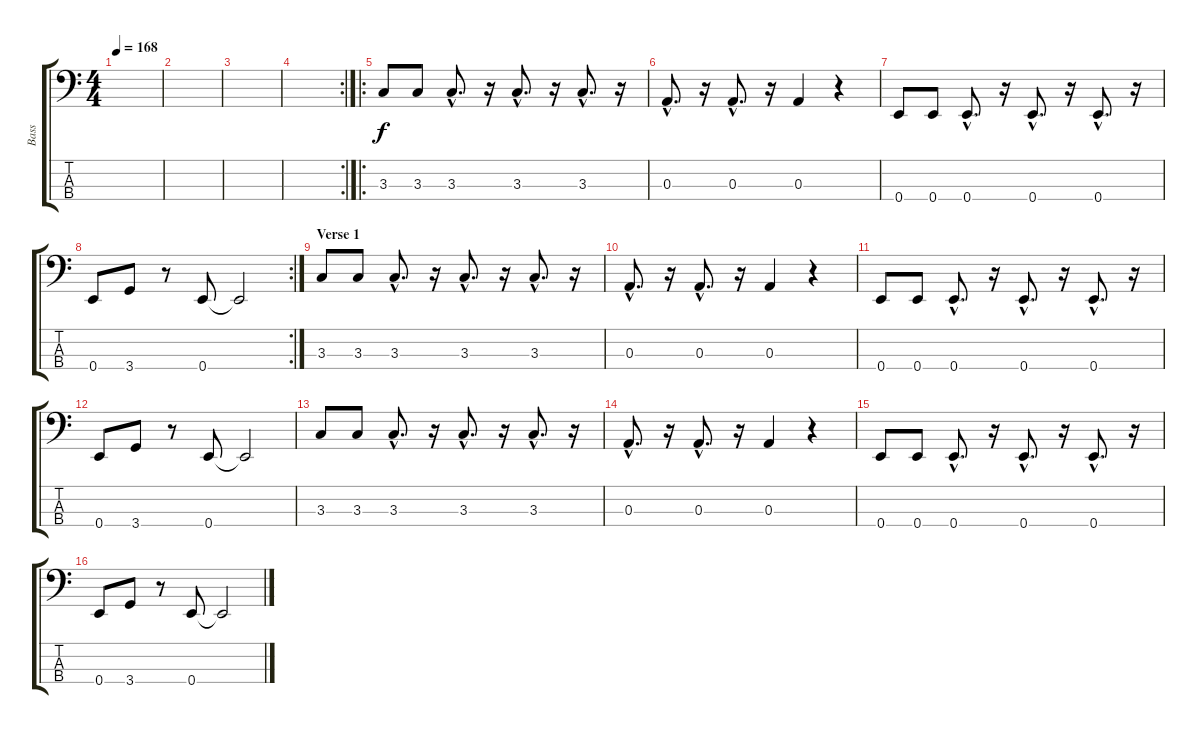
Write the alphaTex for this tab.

\track ("Bass" "Bass") {instrument electricbassfinger}
\staff {score tabs}
\tuning (G2 D2 A1 E1) {hide}
\ts (4 4)
\tempo 168
\clef f4
\ks c
|
|
|
\rc 2
|
\ro
3.3.8 3.3.8 3.3{hac}.8{d} r.16 3.3{hac}.8{d} r.16 3.3{hac}.8{d} r.16 |
0.3{hac}.8{d} r.16 0.3{hac}.8{d} r.16 0.3.4 r.4 |
0.4.8 0.4.8 0.4{hac}.8{d} r.16 0.4{hac}.8{d} r.16 0.4{hac}.8{d} r.16 |
\rc 2
0.4.8 3.4.8 r.8 0.4.8 0.4{t}.2 |
\section ("" "Verse 1")
3.3.8 3.3.8 3.3{hac}.8{d} r.16 3.3{hac}.8{d} r.16 3.3{hac}.8{d} r.16 |
0.3{hac}.8{d} r.16 0.3{hac}.8{d} r.16 0.3.4 r.4 |
0.4.8 0.4.8 0.4{hac}.8{d} r.16 0.4{hac}.8{d} r.16 0.4{hac}.8{d} r.16 |
0.4.8 3.4.8 r.8 0.4.8 0.4{t}.2 |
3.3.8 3.3.8 3.3{hac}.8{d} r.16 3.3{hac}.8{d} r.16 3.3{hac}.8{d} r.16 |
0.3{hac}.8{d} r.16 0.3{hac}.8{d} r.16 0.3.4 r.4 |
0.4.8 0.4.8 0.4{hac}.8{d} r.16 0.4{hac}.8{d} r.16 0.4{hac}.8{d} r.16 |
0.4.8 3.4.8 r.8 0.4.8 0.4{t}.2
